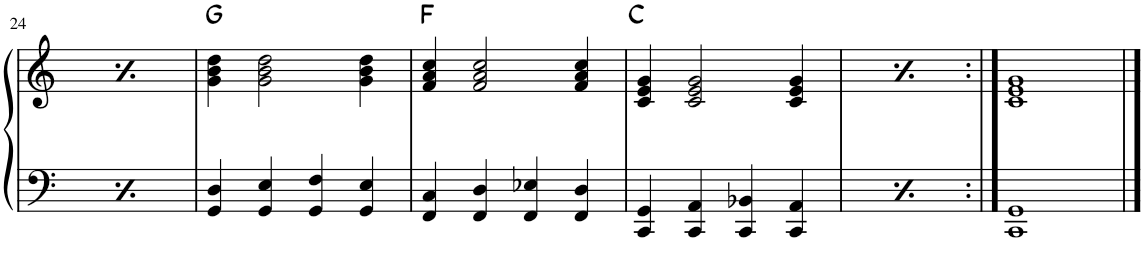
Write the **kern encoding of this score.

**kern	**kern	**harte
*part1	*part1	*part1
*staff2	*staff1	*
*I"Klavier	*	*
!!LO:PB:g=z
*clefF4	*clefG2	*
*k[]	*k[]	*
*M4/4	*M4/4	*
=24	=24	=24
4CC/ 4GG/	4c/ 4e/ 4g/	C:maj
4CC/ 4AA/	2c/ 2e/ 2g/	.
4CC/ 4BB-X/	.	.
4CC/ 4AA/	4c/ 4e/ 4g/	.
=25	=25	=25
4GG/ 4D/	4g\ 4b\ 4dd\	G:maj
4GG/ 4E/	2g\ 2b\ 2dd\	.
4GG/ 4F/	.	.
4GG/ 4E/	4g\ 4b\ 4dd\	.
=26	=26	=26
4FF/ 4C/	4f/ 4a/ 4cc/	F:maj
4FF/ 4D/	2f/ 2a/ 2cc/	.
4FF/ 4E-X/	.	.
4FF/ 4D/	4f/ 4a/ 4cc/	.
=27	=27	=27
4CC/ 4GG/	4c/ 4e/ 4g/	C:maj
4CC/ 4AA/	2c/ 2e/ 2g/	.
4CC/ 4BB-X/	.	.
4CC/ 4AA/	4c/ 4e/ 4g/	.
=28	=28	=28
4CC/ 4GG/	4c/ 4e/ 4g/	C:maj
4CC/ 4AA/	2c/ 2e/ 2g/	.
4CC/ 4BB-X/	.	.
4CC/ 4AA/	4c/ 4e/ 4g/	.
=29:|!	=29:|!	=29:|!
1CC 1GG	1c 1e 1g	.
==	==	==
*-	*-	*-
